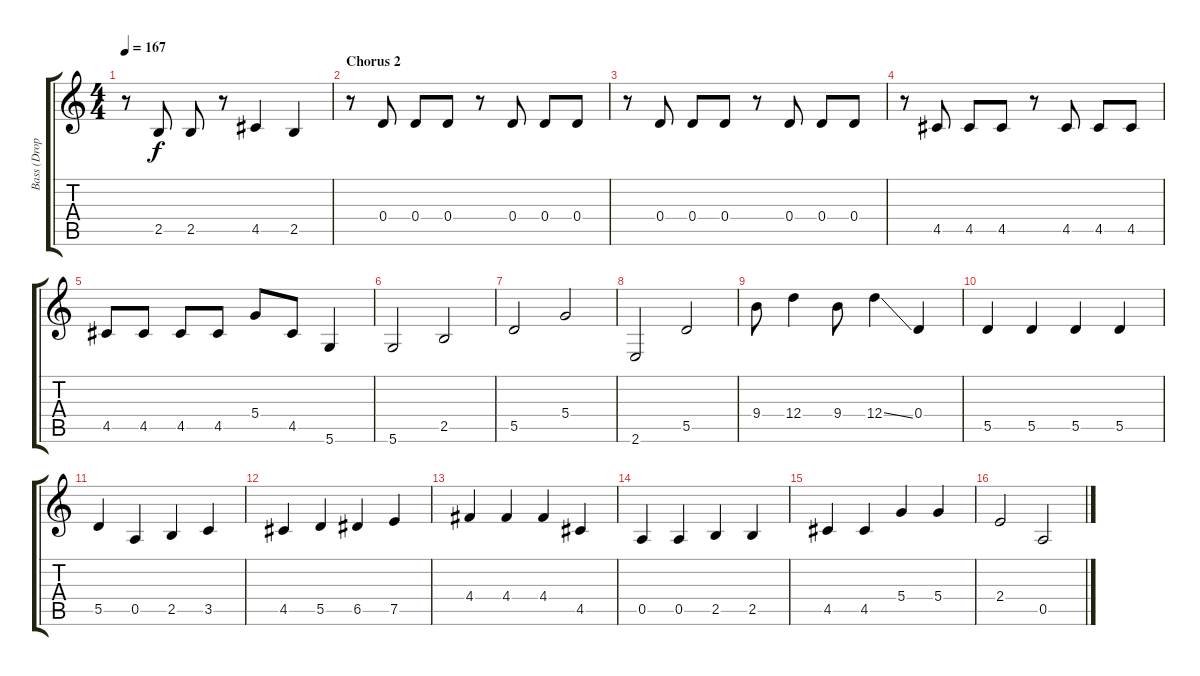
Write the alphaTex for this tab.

\track ("Bass (Dropped D)" "Bass (Drop") {instrument electricbasspick}
\staff {score tabs}
\tuning (E4 B3 G3 D3 A2 D2) {hide}
\ts (4 4)
\tempo 167
\clef g2
\ks c
r.8{dy f} 2.5.8 2.5.8 r.8 4.5.4 2.5.4 |
\section ("" "Chorus 2")
r.8 0.4.8 0.4.8 0.4.8 r.8 0.4.8 0.4.8 0.4.8 |
r.8 0.4.8 0.4.8 0.4.8 r.8 0.4.8 0.4.8 0.4.8 |
r.8 4.5.8 4.5.8 4.5.8 r.8 4.5.8 4.5.8 4.5.8 |
4.5.8 4.5.8 4.5.8 4.5.8 5.4.8 4.5.8 5.6.4 |
5.6.2 2.5.2 |
5.5.2 5.4.2 |
2.6.2 5.5.2 |
9.4.8 12.4.4 9.4.8 12.4{ss}.4 0.4.4 |
5.5.4 5.5.4 5.5.4 5.5.4 |
5.5.4 0.5.4 2.5.4 3.5.4 |
4.5.4 5.5.4 6.5.4 7.5.4 |
4.4.4 4.4.4 4.4.4 4.5.4 |
0.5.4 0.5.4 2.5.4 2.5.4 |
4.5.4 4.5.4 5.4.4 5.4.4 |
2.4.2 0.5.2
